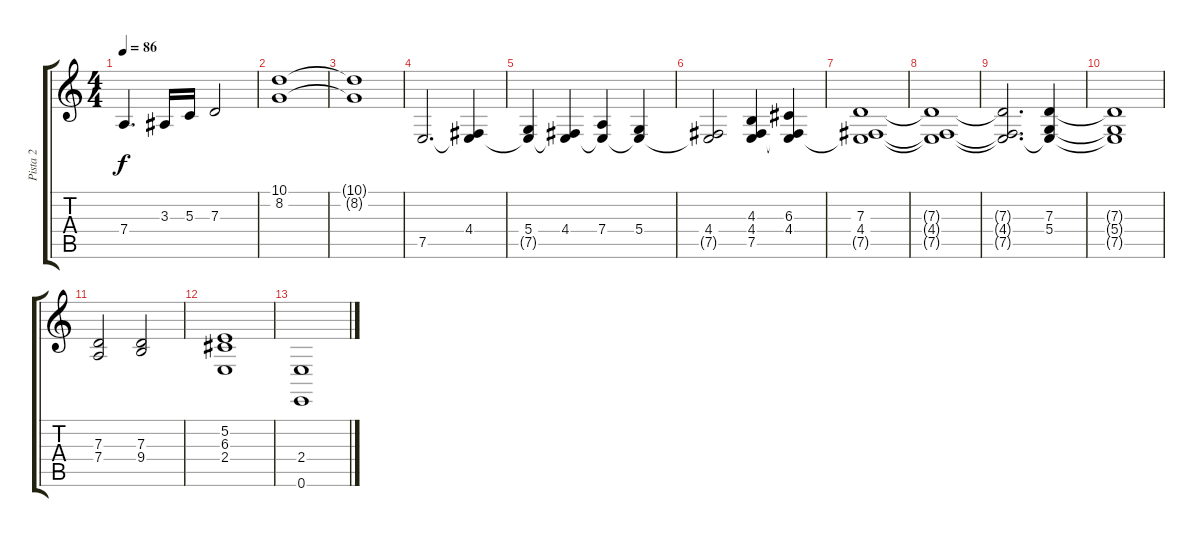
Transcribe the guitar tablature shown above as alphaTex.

\track ("Pista 2" "Pista 2") {instrument violin}
\staff {score tabs}
\tuning (E4 B3 G3 D3 A2 E2) {hide}
\ts (4 4)
\tempo 86
\clef g2
\ks c
7.4.4{d dy f} 3.3.16 5.3.16 7.3.2 |
(10.1 8.2).1 |
(10.1{t} 8.2{t}).1 |
7.5.2{d} (4.4 7.5{t}).4 |
(5.4 7.5{t}).4 (4.4 7.5{t}).4 (7.4 7.5{t}).4 (5.4 7.5{t}).4 |
(4.4 7.5{t}).2 (4.3 4.4 7.5).4 (6.3 4.4 7.5{t}).4 |
(7.3 4.4 7.5{t}).1 |
(7.3{t} 4.4{t} 7.5{t}).1 |
(7.3{t} 4.4{t} 7.5{t}).2{d} (7.3 5.4 7.5{t}).4 |
(7.3{t} 5.4{t} 7.5{t}).1 |
(7.3 7.4).2 (7.3 9.4).2 |
(5.2 6.3 2.4).1 |
(2.4 0.6).1
